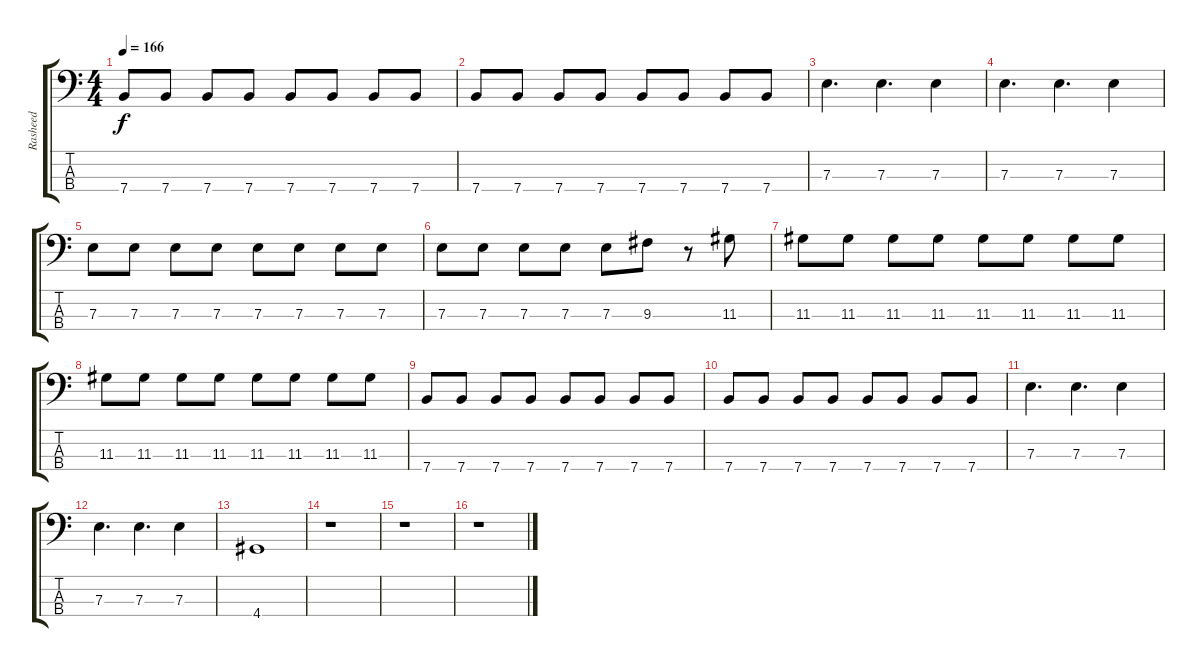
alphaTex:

\track ("Rasheed" "Rasheed") {instrument electricbasspick}
\staff {score tabs}
\tuning (G2 D2 A1 E1) {hide}
\ts (4 4)
\tempo 166
\clef f4
\ks c
7.4.8{dy f} 7.4.8 7.4.8 7.4.8 7.4.8 7.4.8 7.4.8 7.4.8 |
7.4.8 7.4.8 7.4.8 7.4.8 7.4.8 7.4.8 7.4.8 7.4.8 |
7.3.4{d} 7.3.4{d} 7.3.4 |
7.3.4{d} 7.3.4{d} 7.3.4 |
7.3.8 7.3.8 7.3.8 7.3.8 7.3.8 7.3.8 7.3.8 7.3.8 |
7.3.8 7.3.8 7.3.8 7.3.8 7.3.8 9.3.8 r.8 11.3.8 |
11.3.8 11.3.8 11.3.8 11.3.8 11.3.8 11.3.8 11.3.8 11.3.8 |
11.3.8 11.3.8 11.3.8 11.3.8 11.3.8 11.3.8 11.3.8 11.3.8 |
7.4.8 7.4.8 7.4.8 7.4.8 7.4.8 7.4.8 7.4.8 7.4.8 |
7.4.8 7.4.8 7.4.8 7.4.8 7.4.8 7.4.8 7.4.8 7.4.8 |
7.3.4{d} 7.3.4{d} 7.3.4 |
7.3.4{d} 7.3.4{d} 7.3.4 |
4.4.1 |
r.1 |
r.1 |
r.1
